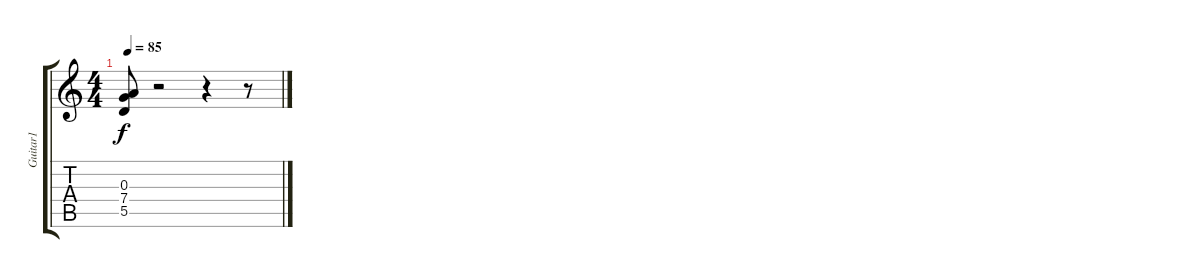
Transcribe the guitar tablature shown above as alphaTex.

\track ("Guitar1" "Guitar1") {instrument overdrivenguitar}
\staff {score tabs}
\tuning (E4 B3 G3 D3 A2 E2) {hide}
\ts (4 4)
\tempo 85
\clef g2
\ks c
(0.3 7.4{t} 5.5{t}).8{dy f} r.2 r.4 r.8
